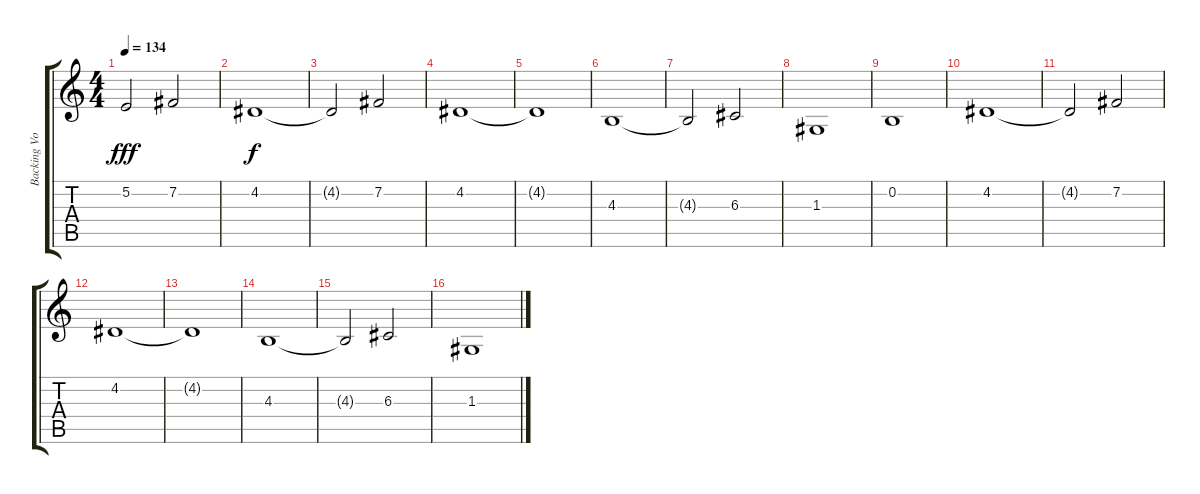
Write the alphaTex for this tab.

\track ("Backing Vocal" "Backing Vo") {instrument choiraahs}
\staff {score tabs}
\tuning (E4 B3 G3 D3 A2 E2) {hide}
\ts (4 4)
\tempo 134
\clef g2
\ks c
5.2.2{dy fff} 7.2.2 |
4.2.1{dy f} |
4.2{t}.2 7.2.2 |
4.2.1 |
4.2{t}.1 |
4.3.1 |
4.3{t}.2 6.3.2 |
1.3.1 |
0.2.1 |
4.2.1 |
4.2{t}.2 7.2.2 |
4.2.1 |
4.2{t}.1 |
4.3.1 |
4.3{t}.2 6.3.2 |
1.3.1
